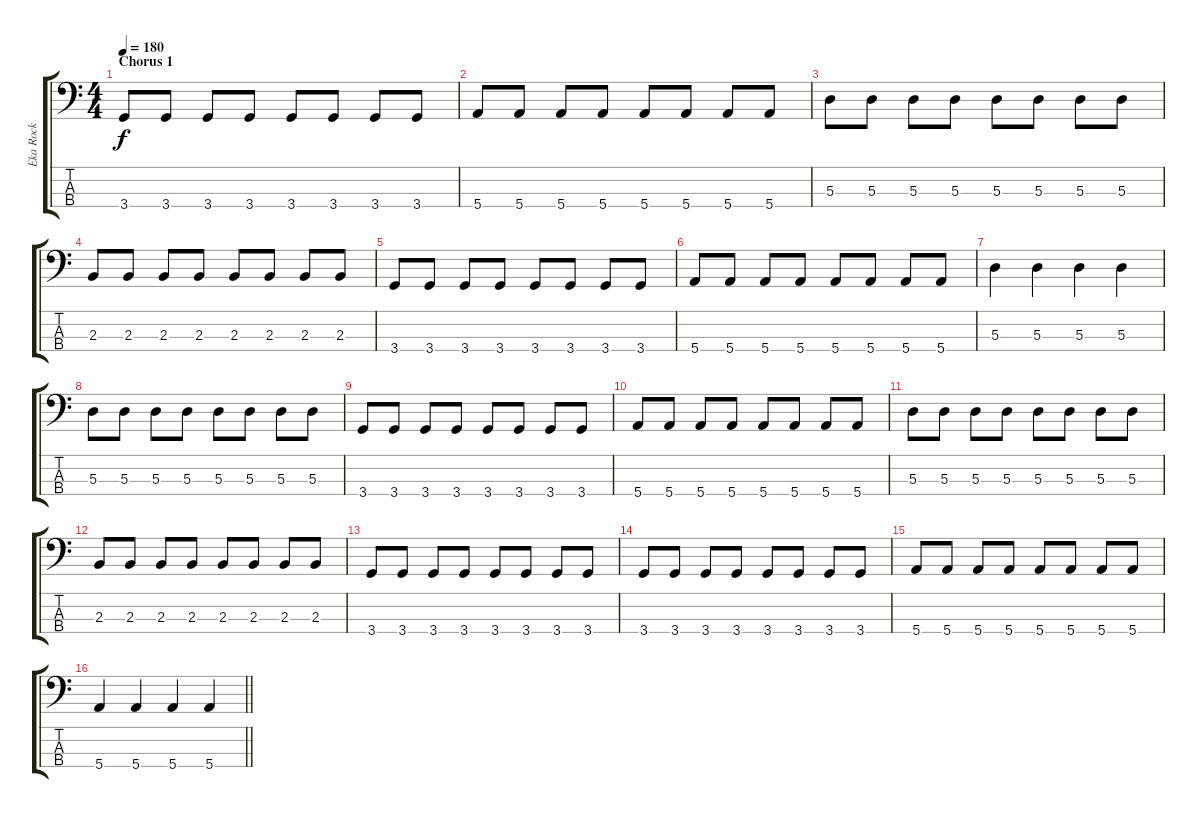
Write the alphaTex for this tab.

\track ("Eka Rock" "Eka Rock") {instrument electricbassfinger}
\staff {score tabs}
\tuning (G2 D2 A1 E1) {hide}
\ts (4 4)
\section ("" "Chorus 1")
\tempo 180
\clef f4
\ks c
3.4.8{dy f} 3.4.8 3.4.8 3.4.8 3.4.8 3.4.8 3.4.8 3.4.8 |
5.4.8 5.4.8 5.4.8 5.4.8 5.4.8 5.4.8 5.4.8 5.4.8 |
5.3.8 5.3.8 5.3.8 5.3.8 5.3.8 5.3.8 5.3.8 5.3.8 |
2.3.8 2.3.8 2.3.8 2.3.8 2.3.8 2.3.8 2.3.8 2.3.8 |
3.4.8 3.4.8 3.4.8 3.4.8 3.4.8 3.4.8 3.4.8 3.4.8 |
5.4.8 5.4.8 5.4.8 5.4.8 5.4.8 5.4.8 5.4.8 5.4.8 |
5.3.4 5.3.4 5.3.4 5.3.4 |
5.3.8 5.3.8 5.3.8 5.3.8 5.3.8 5.3.8 5.3.8 5.3.8 |
3.4.8 3.4.8 3.4.8 3.4.8 3.4.8 3.4.8 3.4.8 3.4.8 |
5.4.8 5.4.8 5.4.8 5.4.8 5.4.8 5.4.8 5.4.8 5.4.8 |
5.3.8 5.3.8 5.3.8 5.3.8 5.3.8 5.3.8 5.3.8 5.3.8 |
2.3.8 2.3.8 2.3.8 2.3.8 2.3.8 2.3.8 2.3.8 2.3.8 |
3.4.8 3.4.8 3.4.8 3.4.8 3.4.8 3.4.8 3.4.8 3.4.8 |
3.4.8 3.4.8 3.4.8 3.4.8 3.4.8 3.4.8 3.4.8 3.4.8 |
5.4.8 5.4.8 5.4.8 5.4.8 5.4.8 5.4.8 5.4.8 5.4.8 |
\barLineRight lightlight
5.4.4 5.4.4 5.4.4 5.4.4
